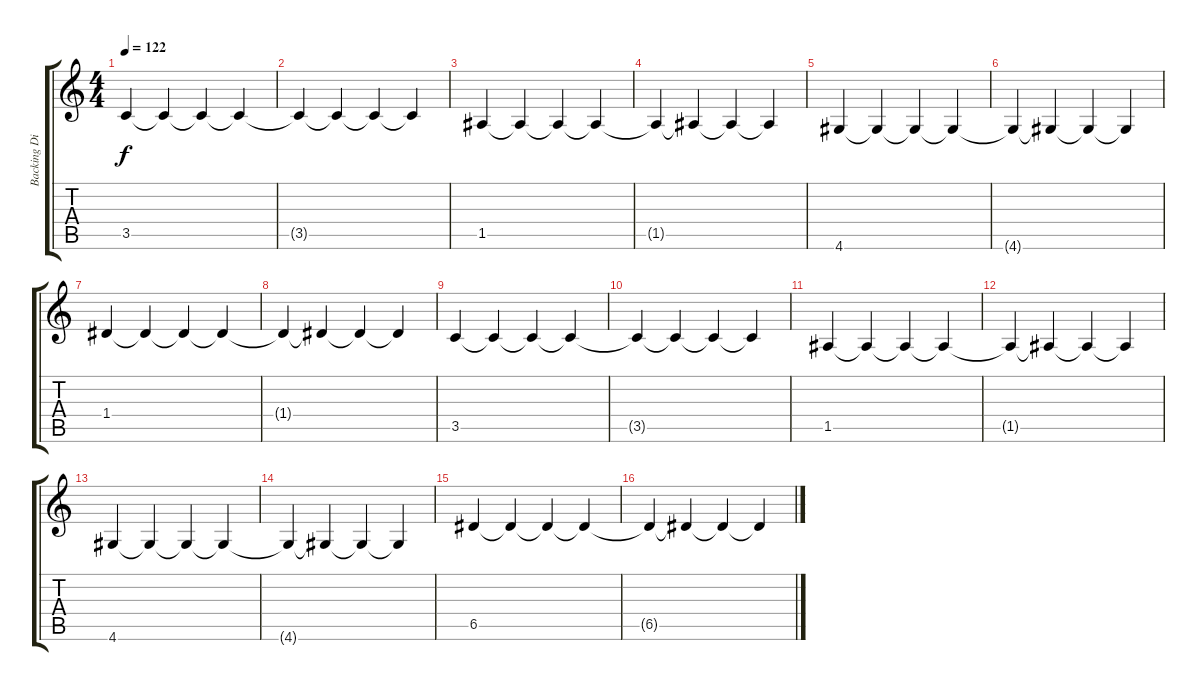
\track ("Backing Distortion" "Backing Di") {instrument distortionguitar}
\staff {score tabs}
\tuning (E4 B3 G3 D3 A2 E2) {hide}
\ts (4 4)
\tempo 122
\clef g2
\ks c
3.5.4{dy f} 3.5{t}.4 3.5{t}.4 3.5{t}.4 |
3.5{t}.4 3.5{t}.4 3.5{t}.4 3.5{t}.4 |
1.5.4 1.5{t}.4 1.5{t}.4 1.5{t}.4 |
1.5{t}.4 1.5{t}.4 1.5{t}.4 1.5{t}.4 |
4.6.4 4.6{t}.4 4.6{t}.4 4.6{t}.4 |
4.6{t}.4 4.6{t}.4 4.6{t}.4 4.6{t}.4 |
1.4.4 1.4{t}.4 1.4{t}.4 1.4{t}.4 |
1.4{t}.4 1.4{t}.4 1.4{t}.4 1.4{t}.4 |
3.5.4 3.5{t}.4 3.5{t}.4 3.5{t}.4 |
3.5{t}.4 3.5{t}.4 3.5{t}.4 3.5{t}.4 |
1.5.4 1.5{t}.4 1.5{t}.4 1.5{t}.4 |
1.5{t}.4 1.5{t}.4 1.5{t}.4 1.5{t}.4 |
4.6.4 4.6{t}.4 4.6{t}.4 4.6{t}.4 |
4.6{t}.4 4.6{t}.4 4.6{t}.4 4.6{t}.4 |
6.5.4 6.5{t}.4 6.5{t}.4 6.5{t}.4 |
6.5{t}.4 6.5{t}.4 6.5{t}.4 6.5{t}.4
